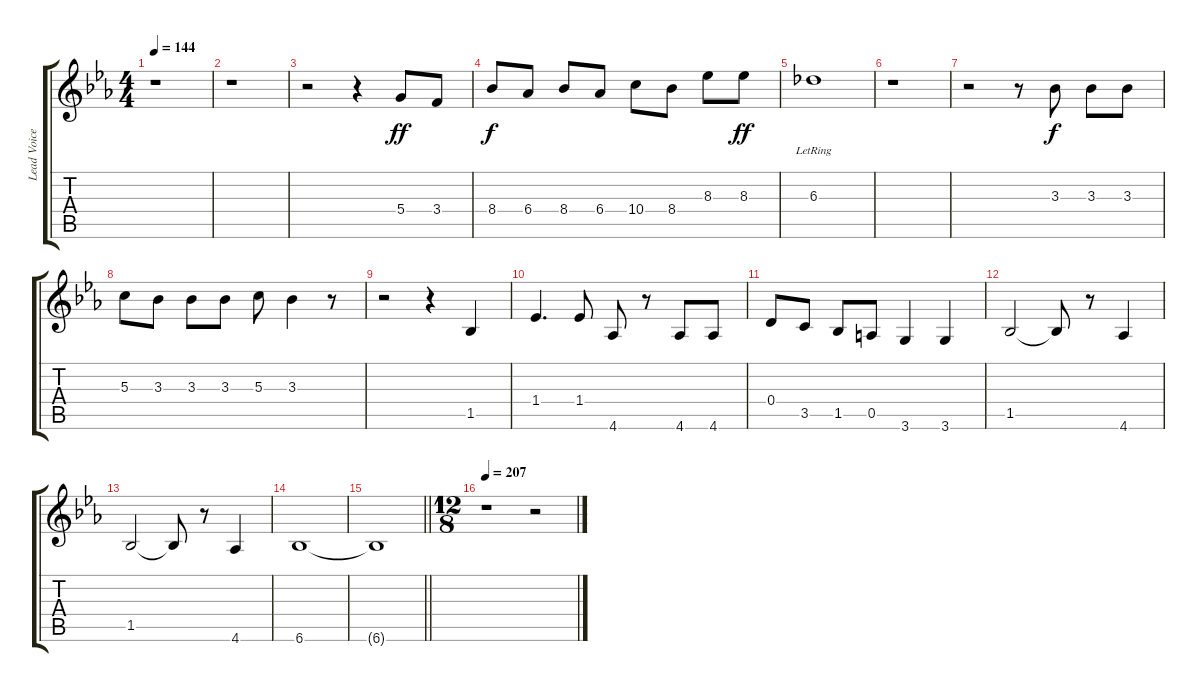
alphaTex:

\track ("Lead Voice" "Lead Voice") {instrument acousticguitarsteel}
\staff {score tabs}
\tuning (E4 B3 G3 D3 A2 E2) {hide}
\ts (4 4)
\tempo 144
\clef g2
\ks eb
r.1{dy f} |
r.1 |
r.2 r.4 5.4.8{dy ff} 3.4.8 |
8.4.8{dy f} 6.4.8 8.4.8 6.4.8 10.4.8 8.4.8 8.3.8 8.3.8{dy ff} |
6.3{lr}.1 |
r.1 |
r.2 r.8 3.3.8{dy f} 3.3.8 3.3.8 |
5.3.8 3.3.8 3.3.8 3.3.8 5.3.8 3.3.4 r.8 |
r.2 r.4 1.5.4 |
1.4.4{d} 1.4.8 4.6.8 r.8 4.6.8 4.6.8 |
0.4.8 3.5.8 1.5.8 0.5.8 3.6.4 3.6.4 |
1.5.2 1.5{t}.8 r.8 4.6.4 |
1.5.2 1.5{t}.8 r.8 4.6.4 |
6.6.1 |
\barLineRight lightlight
6.6{t}.1 |
\ts (12 8)
\tempo 207
r.1 r.2
